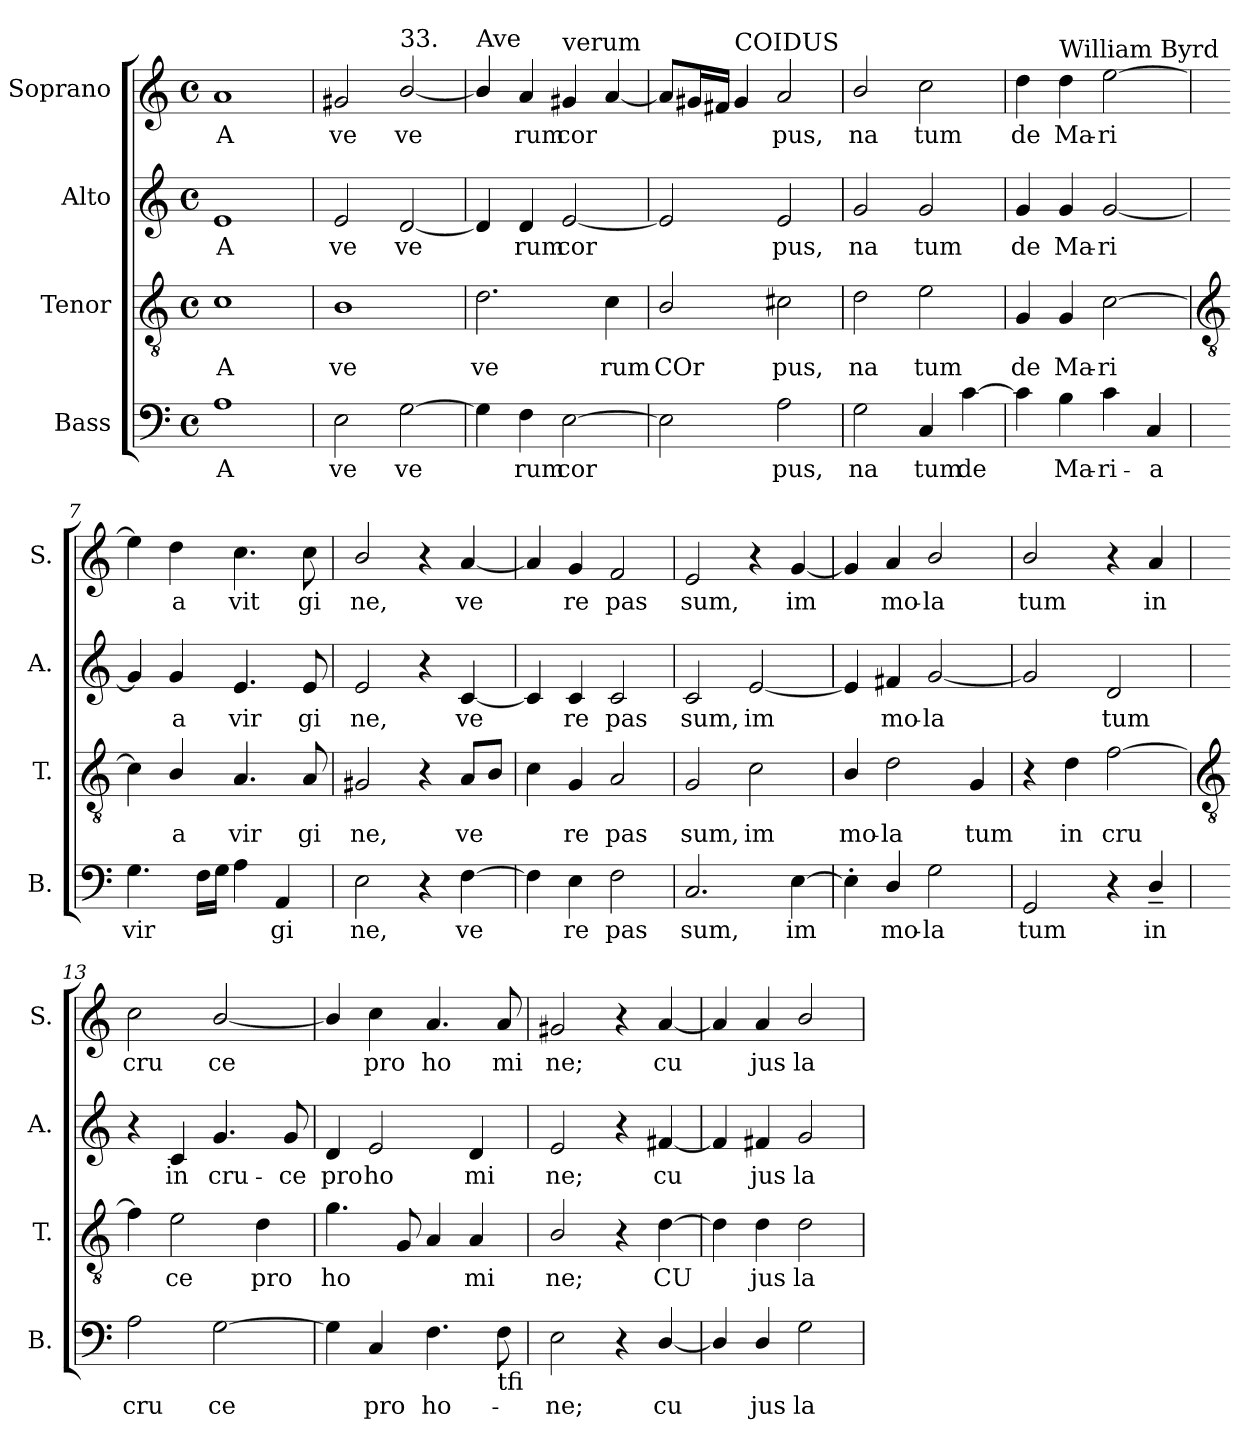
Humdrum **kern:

**kern	**text	**kern	**text	**kern	**text	**kern	**text
*part4	*part4	*part3	*part3	*part2	*part2	*part1	*part1
*staff4	*staff4	*staff3	*staff3	*staff2	*staff2	*staff1	*staff1
*I"Bass	*	*I"Tenor	*	*I"Alto	*	*I"Soprano	*
*I'B.	*	*I'T.	*	*I'A.	*	*I'S.	*
*clefF4	*	*clefGv2	*	*clefG2	*	*clefG2	*
*k[]	*	*k[]	*	*k[]	*	*k[]	*
*C:	*	*C:	*	*C:	*	*C:	*
*M4/4	*	*M4/4	*	*M4/4	*	*M4/4	*
*met(c)	*	*met(c)	*	*met(c)	*	*met(c)	*
=1	=1	=1	=1	=1	=1	=1	=1
!	!LO:LY:b	!	!LO:LY:b	!	!LO:LY:b	!	!LO:LY:b
1A	A	1c	A	1e	A	1a	A
=2	=2	=2	=2	=2	=2	=2	=2
!	!LO:LY:b	!	!LO:LY:b	!	!LO:LY:b	!	!LO:LY:b
2E	ve	1B	ve	2e	ve	2g#X	ve
!	!	!	!	!	!	!LO:TX:a:t=33.	!
!	!LO:LY:b	!	!	!	!LO:LY:b	!	!LO:LY:b
[2G	ve	.	.	[2d	ve	[2b/	ve
=3	=3	=3	=3	=3	=3	=3	=3
!	!	!	!	!	!	!LO:TX:a:t=Ave	!
!	!	!	!LO:LY:b	!	!	!	!
4G]	.	2.d	ve	4d]	.	4b/]	.
!	!LO:LY:b	!	!	!	!LO:LY:b	!	!LO:LY:b
4F	rum	.	.	4d	rum	4a	rum
!	!	!	!	!	!	!LO:TX:a:t=verum	!
!	!LO:LY:b	!	!	!	!LO:LY:b	!	!LO:LY:b
[2E	cor	.	.	[2e	cor	4g#X	cor
!	!	!	!LO:LY:b	!	!	!	!
.	.	4c	rum	.	.	[4a	.
=4	=4	=4	=4	=4	=4	=4	=4
!	!	!	!LO:LY:b	!	!	!	!
2E]	.	2B/	COr	2e]	.	8aL]	.
.	.	.	.	.	.	16g#XL	.
.	.	.	.	.	.	16f#XJJ	.
!	!	!	!	!	!	!LO:TX:a:t=COIDUS	!
.	.	.	.	.	.	4g#	.
!	!LO:LY:b	!	!LO:LY:b	!	!LO:LY:b	!	!LO:LY:b
2A	pus,	2c#X	pus,	2e	pus,	2a	pus,
=5	=5	=5	=5	=5	=5	=5	=5
!	!LO:LY:b	!	!LO:LY:b	!	!LO:LY:b	!	!LO:LY:b
2G	na	2d	na	2g	na	2b/	na
!	!LO:LY:b	!	!LO:LY:b	!	!LO:LY:b	!	!LO:LY:b
4C	tum	2e	tum	2g	tum	2cc	tum
!	!LO:LY:b	!	!	!	!	!	!
[4c	de	.	.	.	.	.	.
=6	=6	=6	=6	=6	=6	=6	=6
!	!	!	!LO:LY:b	!	!LO:LY:b	!	!LO:LY:b
4c]	.	4G	de	4g	de	4dd	de
!	!	!	!	!	!	!LO:TX:a:t=William Byrd	!
!	!LO:LY:b	!	!LO:LY:b	!	!LO:LY:b	!	!LO:LY:b
4B	Ma-	4G	Ma-	4g	Ma-	4dd	Ma-
!	!LO:LY:b	!	!LO:LY:b	!	!LO:LY:b	!	!LO:LY:b
4c	-ri-	[2c	-ri	[2g	-ri	[2ee	-ri
!	!LO:LY:b	!	!	!	!	!	!
4C	-a	.	.	.	.	.	.
!!LO:LB:g=z
=7	=7	=7	=7	=7	=7	=7	=7
*	*	*clefGv2	*	*	*	*	*
!	!LO:LY:b	!	!	!	!	!	!
4.G	vir	4c]	.	4g]	.	4ee]	.
!	!	!	!LO:LY:b	!	!LO:LY:b	!	!LO:LY:b
.	.	4B/	a	4g	a	4dd	a
16FLL	.	.	.	.	.	.	.
16GJJ	.	.	.	.	.	.	.
!	!	!	!LO:LY:b	!	!LO:LY:b	!	!LO:LY:b
4A	.	4.A	vir	4.e	vir	4.cc	vit
!	!LO:LY:b	!	!	!	!	!	!
4AA	gi	.	.	.	.	.	.
!	!	!	!LO:LY:b	!	!LO:LY:b	!	!LO:LY:b
.	.	8A	gi	8e	gi	8cc	gi
=8	=8	=8	=8	=8	=8	=8	=8
!	!LO:LY:b	!	!LO:LY:b	!	!LO:LY:b	!	!LO:LY:b
2E	ne,	2G#X	ne,	2e	ne,	2b/	ne,
4r	.	4r	.	4r	.	4r	.
!	!LO:LY:b	!	!LO:LY:b	!	!LO:LY:b	!	!LO:LY:b
[4F	ve	8AL	ve	[4c	ve	[4a	ve
.	.	8BJ	.	.	.	.	.
=9	=9	=9	=9	=9	=9	=9	=9
4F]	.	4c	.	4c]	.	4a]	.
!	!LO:LY:b	!	!LO:LY:b	!	!LO:LY:b	!	!LO:LY:b
4E	re	4G	re	4c	re	4g	re
!	!LO:LY:b	!	!LO:LY:b	!	!LO:LY:b	!	!LO:LY:b
2F	pas	2A	pas	2c	pas	2f	pas
=10	=10	=10	=10	=10	=10	=10	=10
!	!LO:LY:b	!	!LO:LY:b	!	!LO:LY:b	!	!LO:LY:b
2.C	sum,	2G	sum,	2c	sum,	2e	sum,
!	!	!	!LO:LY:b	!	!LO:LY:b	!	!
.	.	2c	im	[2e	im	4r	.
!	!LO:LY:b	!	!	!	!	!	!LO:LY:b
[4E	im	.	.	.	.	[4g	im
=11	=11	=11	=11	=11	=11	=11	=11
!	!	!	!LO:LY:b	!	!	!	!
4E']	.	4B/	mo-	4e]	.	4g]	.
!	!LO:LY:b	!	!LO:LY:b	!	!LO:LY:b	!	!LO:LY:b
4D/	mo-	2d	-la	4f#X	mo-	4a	mo-
!	!LO:LY:b	!	!	!	!LO:LY:b	!	!LO:LY:b
2G	-la	.	.	[2g	-la	2b/	-la
!	!	!	!LO:LY:b	!	!	!	!
.	.	4G	tum	.	.	.	.
=12	=12	=12	=12	=12	=12	=12	=12
!	!LO:LY:b	!	!	!	!	!	!LO:LY:b
2GG	tum	4r	.	2g]	.	2b/	tum
!	!	!	!LO:LY:b	!	!	!	!
.	.	4d	in	.	.	.	.
!	!	!	!LO:LY:b	!	!LO:LY:b	!	!
4r	.	[2f	cru	2d	tum	4r	.
!	!LO:LY:b	!	!	!	!	!	!LO:LY:b
4D~/	in	.	.	.	.	4a	in
!!LO:LB:g=z
=13	=13	=13	=13	=13	=13	=13	=13
*	*	*clefGv2	*	*	*	*	*
!	!LO:LY:b	!	!	!	!	!	!LO:LY:b
2A	cru	4f]	.	4r	.	2cc	cru
!	!	!	!LO:LY:b	!	!LO:LY:b	!	!
.	.	2e	ce	4c	in	.	.
!	!LO:LY:b	!	!	!	!LO:LY:b	!	!LO:LY:b
[2G	ce	.	.	4.g	cru-	[2b/	ce
!	!	!	!LO:LY:b	!	!	!	!
.	.	4d	pro	.	.	.	.
!	!	!	!	!	!LO:LY:b	!	!
.	.	.	.	8g	-ce	.	.
=14	=14	=14	=14	=14	=14	=14	=14
!	!	!	!LO:LY:b	!	!LO:LY:b	!	!
4G]	.	4.g	ho	4d	pro	4b/]	.
!	!LO:LY:b	!	!	!	!LO:LY:b	!	!LO:LY:b
4C	pro	.	.	2e	ho	4cc	pro
.	.	8G	.	.	.	.	.
!	!LO:LY:b	!	!	!	!	!	!LO:LY:b
4.F	ho-	4A	.	.	.	4.a	ho
!	!	!	!LO:LY:b	!	!LO:LY:b	!	!
.	.	4A	mi	4d	mi	.	.
!LO:TX:b:t=tfi	!	!	!	!	!	!	!
!	!	!	!	!	!	!	!LO:LY:b
8F	.	.	.	.	.	8a	mi
=15	=15	=15	=15	=15	=15	=15	=15
!	!LO:LY:b	!	!LO:LY:b	!	!LO:LY:b	!	!LO:LY:b
2E	-ne;	2B/	ne;	2e	ne;	2g#X	ne;
4r	.	4r	.	4r	.	4r	.
!	!LO:LY:b	!	!LO:LY:b	!	!LO:LY:b	!	!LO:LY:b
[4D/	cu	[4d	CU	[4f#X	cu	[4a	cu
=16	=16	=16	=16	=16	=16	=16	=16
4D/]	.	4d]	.	4f#]	.	4a]	.
!	!LO:LY:b	!	!LO:LY:b	!	!LO:LY:b	!	!LO:LY:b
4D/	jus	4d	jus	4f#	jus	4a	jus
!	!LO:LY:b	!	!LO:LY:b	!	!LO:LY:b	!	!LO:LY:b
2G	la	2d	la	2g	la	2b/	la
=	=	=	=	=	=	=	=
*-	*-	*-	*-	*-	*-	*-	*-
